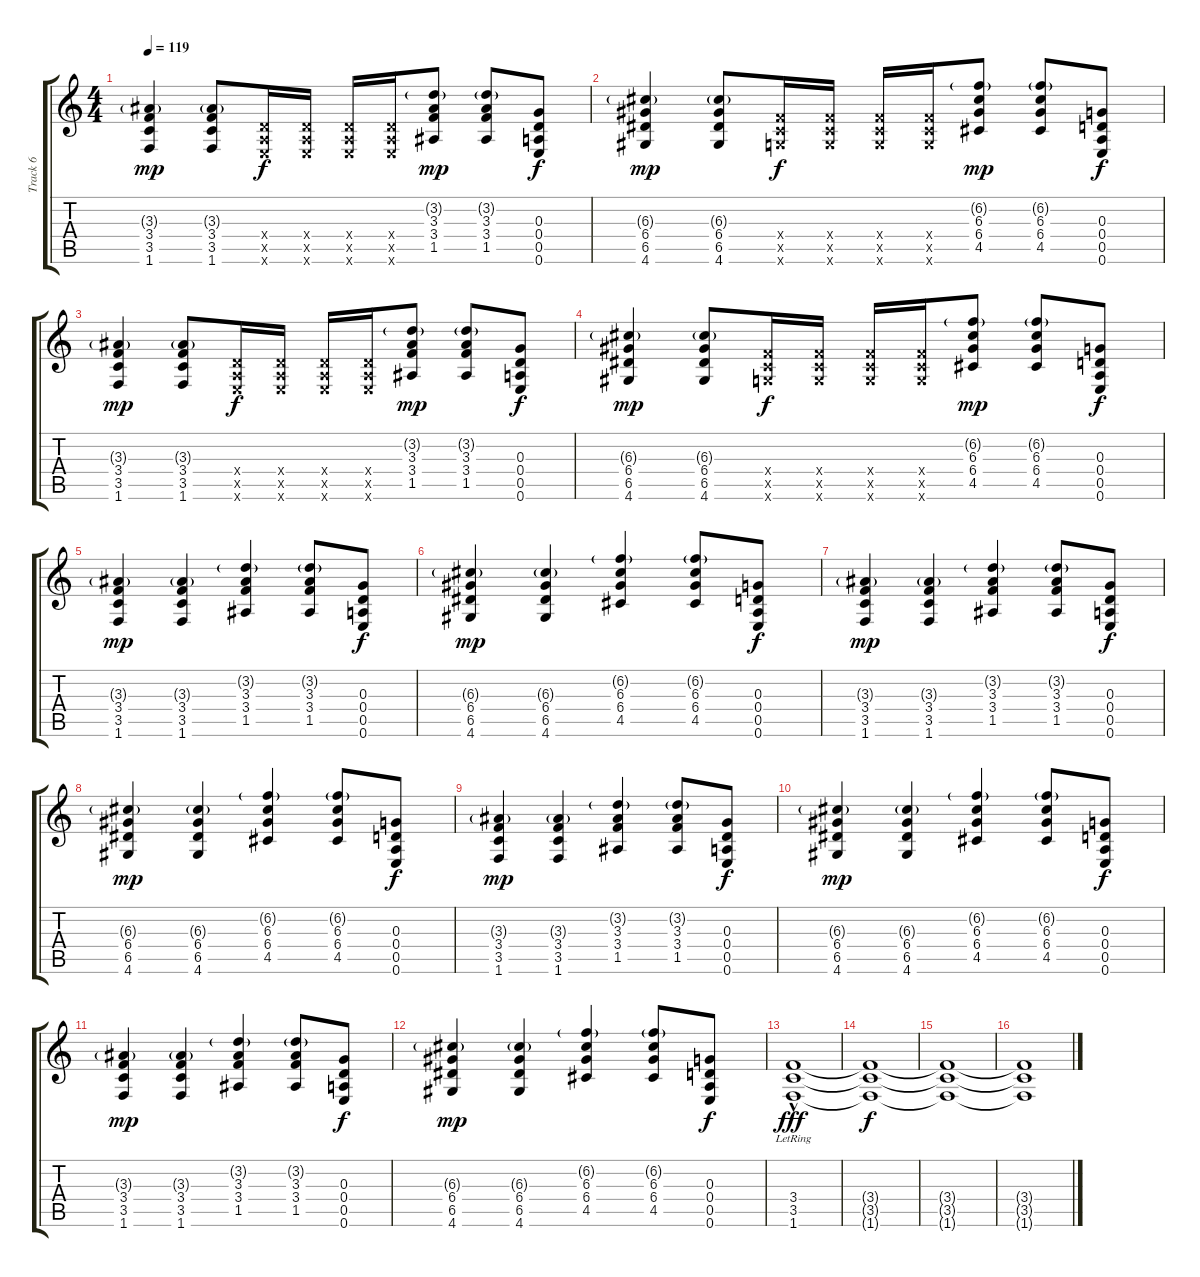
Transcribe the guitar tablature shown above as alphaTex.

\track ("Track 6" "Track 6") {instrument distortionguitar}
\staff {score tabs}
\tuning (E4 B3 G3 D3 A2 E2) {hide}
\ts (4 4)
\tempo 119
\clef g2
\ks c
(3.3{g} 3.4 3.5 1.6).4{dy mp} (3.3{g} 3.4 3.5 1.6).8 (0.4{x} 0.5{x} 0.6{x}).16{dy f} (0.4{x} 0.5{x} 0.6{x}).16 (0.4{x} 0.5{x} 0.6{x}).16 (0.4{x} 0.5{x} 0.6{x}).16 (3.2{g} 3.3 3.4 1.5).8{dy mp} (3.2{g} 3.3 3.4 1.5).8 (0.3 0.4 0.5 0.6).8{dy f} |
(6.3{g} 6.4 6.5 4.6).4{dy mp} (6.3{g} 6.4 6.5 4.6).8 (3.4{x} 3.5{x} 3.6{x}).16{dy f} (3.4{x} 3.5{x} 3.6{x}).16 (3.4{x} 3.5{x} 3.6{x}).16 (3.4{x} 3.5{x} 3.6{x}).16 (6.2{g} 6.3 6.4 4.5).8{dy mp} (6.2{g} 6.3 6.4 4.5).8 (0.3 0.4 0.5 0.6).8{dy f} |
(3.3{g} 3.4 3.5 1.6).4{dy mp} (3.3{g} 3.4 3.5 1.6).8 (0.4{x} 0.5{x} 0.6{x}).16{dy f} (0.4{x} 0.5{x} 0.6{x}).16 (0.4{x} 0.5{x} 0.6{x}).16 (0.4{x} 0.5{x} 0.6{x}).16 (3.2{g} 3.3 3.4 1.5).8{dy mp} (3.2{g} 3.3 3.4 1.5).8 (0.3 0.4 0.5 0.6).8{dy f} |
(6.3{g} 6.4 6.5 4.6).4{dy mp} (6.3{g} 6.4 6.5 4.6).8 (3.4{x} 3.5{x} 3.6{x}).16{dy f} (3.4{x} 3.5{x} 3.6{x}).16 (3.4{x} 3.5{x} 3.6{x}).16 (3.4{x} 3.5{x} 3.6{x}).16 (6.2{g} 6.3 6.4 4.5).8{dy mp} (6.2{g} 6.3 6.4 4.5).8 (0.3 0.4 0.5 0.6).8{dy f} |
(3.3{g} 3.4 3.5 1.6).4{dy mp} (3.3{g} 3.4 3.5 1.6).4 (3.2{g} 3.3 3.4 1.5).4 (3.2{g} 3.3 3.4 1.5).8 (0.3 0.4 0.5 0.6).8{dy f} |
(6.3{g} 6.4 6.5 4.6).4{dy mp} (6.3{g} 6.4 6.5 4.6).4 (6.2{g} 6.3 6.4 4.5).4 (6.2{g} 6.3 6.4 4.5).8 (0.3 0.4 0.5 0.6).8{dy f} |
(3.3{g} 3.4 3.5 1.6).4{dy mp} (3.3{g} 3.4 3.5 1.6).4 (3.2{g} 3.3 3.4 1.5).4 (3.2{g} 3.3 3.4 1.5).8 (0.3 0.4 0.5 0.6).8{dy f} |
(6.3{g} 6.4 6.5 4.6).4{dy mp} (6.3{g} 6.4 6.5 4.6).4 (6.2{g} 6.3 6.4 4.5).4 (6.2{g} 6.3 6.4 4.5).8 (0.3 0.4 0.5 0.6).8{dy f} |
(3.3{g} 3.4 3.5 1.6).4{dy mp} (3.3{g} 3.4 3.5 1.6).4 (3.2{g} 3.3 3.4 1.5).4 (3.2{g} 3.3 3.4 1.5).8 (0.3 0.4 0.5 0.6).8{dy f} |
(6.3{g} 6.4 6.5 4.6).4{dy mp} (6.3{g} 6.4 6.5 4.6).4 (6.2{g} 6.3 6.4 4.5).4 (6.2{g} 6.3 6.4 4.5).8 (0.3 0.4 0.5 0.6).8{dy f} |
(3.3{g} 3.4 3.5 1.6).4{dy mp} (3.3{g} 3.4 3.5 1.6).4 (3.2{g} 3.3 3.4 1.5).4 (3.2{g} 3.3 3.4 1.5).8 (0.3 0.4 0.5 0.6).8{dy f} |
(6.3{g} 6.4 6.5 4.6).4{dy mp} (6.3{g} 6.4 6.5 4.6).4 (6.2{g} 6.3 6.4 4.5).4 (6.2{g} 6.3 6.4 4.5).8 (0.3 0.4 0.5 0.6).8{dy f} |
(3.4{hac lr} 3.5{hac lr} 1.6{hac lr}).1{dy fff} |
(3.4{t} 3.5{t} 1.6{t}).1{dy f} |
(3.4{t} 3.5{t} 1.6{t}).1 |
(3.4{t} 3.5{t} 1.6{t}).1
